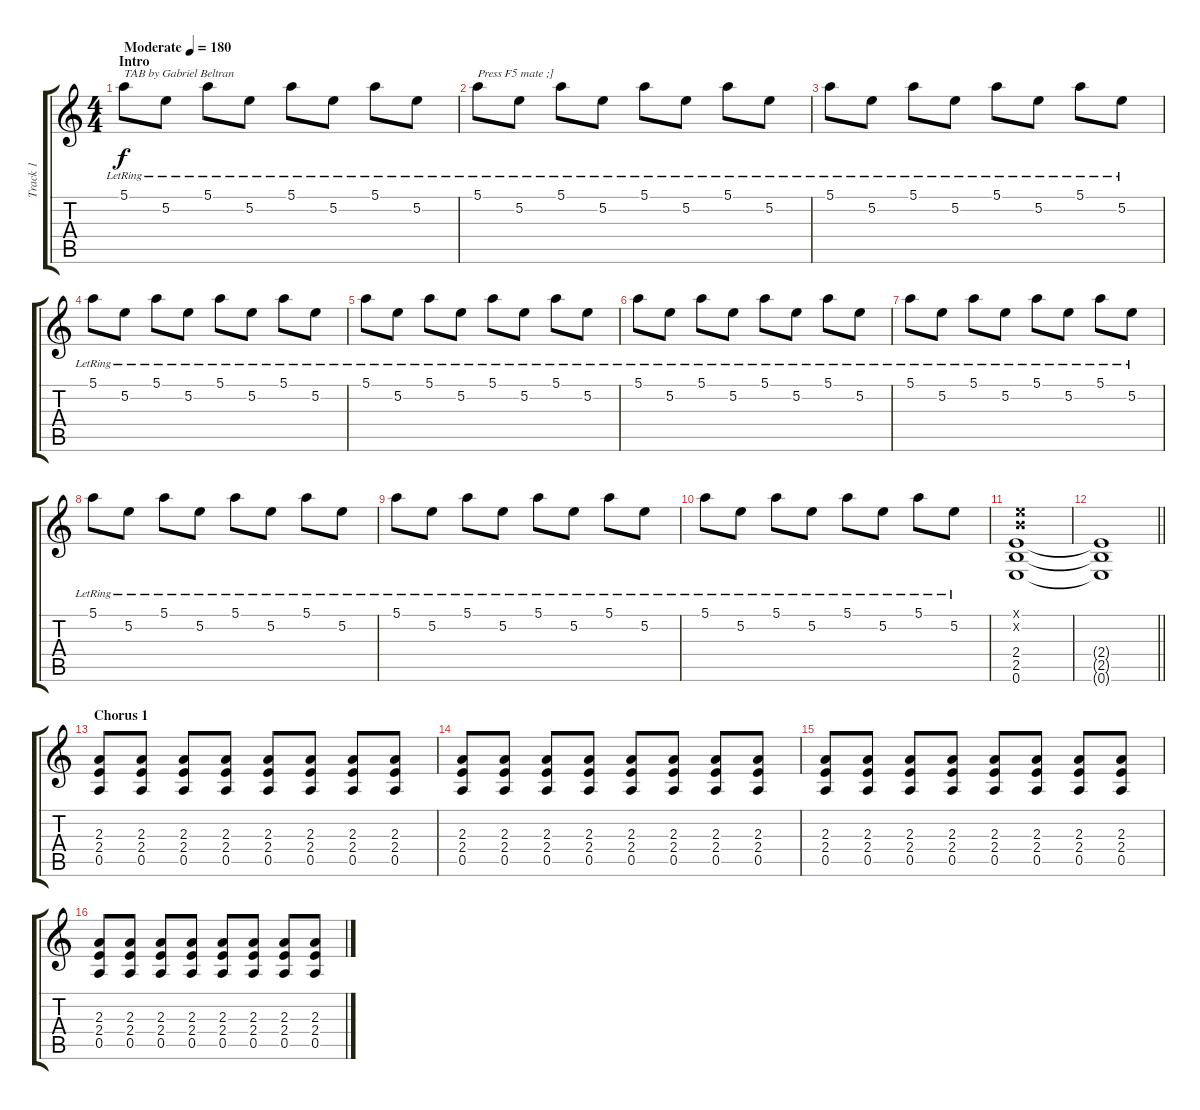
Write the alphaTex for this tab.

\track ("Track 1" "Track 1") {instrument distortionguitar}
\staff {score tabs}
\tuning (E4 B3 G3 D3 A2 E2) {hide}
\ts (4 4)
\section ("" "Intro")
\tempo (180 "Moderate")
\clef g2
\ks c
5.1{lr}.8{txt "TAB by Gabriel Beltran" dy f instrument distortionguitar} 5.2{lr}.8 5.1{lr}.8 5.2{lr}.8 5.1{lr}.8 5.2{lr}.8 5.1{lr}.8 5.2{lr}.8 |
5.1{lr}.8{txt "Press F5 mate ;]"} 5.2{lr}.8 5.1{lr}.8 5.2{lr}.8 5.1{lr}.8 5.2{lr}.8 5.1{lr}.8 5.2{lr}.8 |
5.1{lr}.8 5.2{lr}.8 5.1{lr}.8 5.2{lr}.8 5.1{lr}.8 5.2{lr}.8 5.1{lr}.8 5.2{lr}.8 |
5.1{lr}.8 5.2{lr}.8 5.1{lr}.8 5.2{lr}.8 5.1{lr}.8 5.2{lr}.8 5.1{lr}.8 5.2{lr}.8 |
5.1{lr}.8 5.2{lr}.8 5.1{lr}.8 5.2{lr}.8 5.1{lr}.8 5.2{lr}.8 5.1{lr}.8 5.2{lr}.8 |
5.1{lr}.8 5.2{lr}.8 5.1{lr}.8 5.2{lr}.8 5.1{lr}.8 5.2{lr}.8 5.1{lr}.8 5.2{lr}.8 |
5.1{lr}.8 5.2{lr}.8 5.1{lr}.8 5.2{lr}.8 5.1{lr}.8 5.2{lr}.8 5.1{lr}.8 5.2{lr}.8 |
5.1{lr}.8 5.2{lr}.8 5.1{lr}.8 5.2{lr}.8 5.1{lr}.8 5.2{lr}.8 5.1{lr}.8 5.2{lr}.8 |
5.1{lr}.8 5.2{lr}.8 5.1{lr}.8 5.2{lr}.8 5.1{lr}.8 5.2{lr}.8 5.1{lr}.8 5.2{lr}.8 |
5.1{lr}.8 5.2{lr}.8 5.1{lr}.8 5.2{lr}.8 5.1{lr}.8 5.2{lr}.8 5.1{lr}.8 5.2{lr}.8 |
(0.1{x} 0.2{x} 2.4 2.5 0.6).1 |
\barLineRight lightlight
(2.4{t} 2.5{t} 0.6{t}).1 |
\section ("" "Chorus 1")
(2.3 2.4 0.5).8 (2.3 2.4 0.5).8 (2.3 2.4 0.5).8 (2.3 2.4 0.5).8 (2.3 2.4 0.5).8 (2.3 2.4 0.5).8 (2.3 2.4 0.5).8 (2.3 2.4 0.5).8 |
(2.3 2.4 0.5).8 (2.3 2.4 0.5).8 (2.3 2.4 0.5).8 (2.3 2.4 0.5).8 (2.3 2.4 0.5).8 (2.3 2.4 0.5).8 (2.3 2.4 0.5).8 (2.3 2.4 0.5).8 |
(2.3 2.4 0.5).8 (2.3 2.4 0.5).8 (2.3 2.4 0.5).8 (2.3 2.4 0.5).8 (2.3 2.4 0.5).8 (2.3 2.4 0.5).8 (2.3 2.4 0.5).8 (2.3 2.4 0.5).8 |
(2.3 2.4 0.5).8 (2.3 2.4 0.5).8 (2.3 2.4 0.5).8 (2.3 2.4 0.5).8 (2.3 2.4 0.5).8 (2.3 2.4 0.5).8 (2.3 2.4 0.5).8 (2.3 2.4 0.5).8
